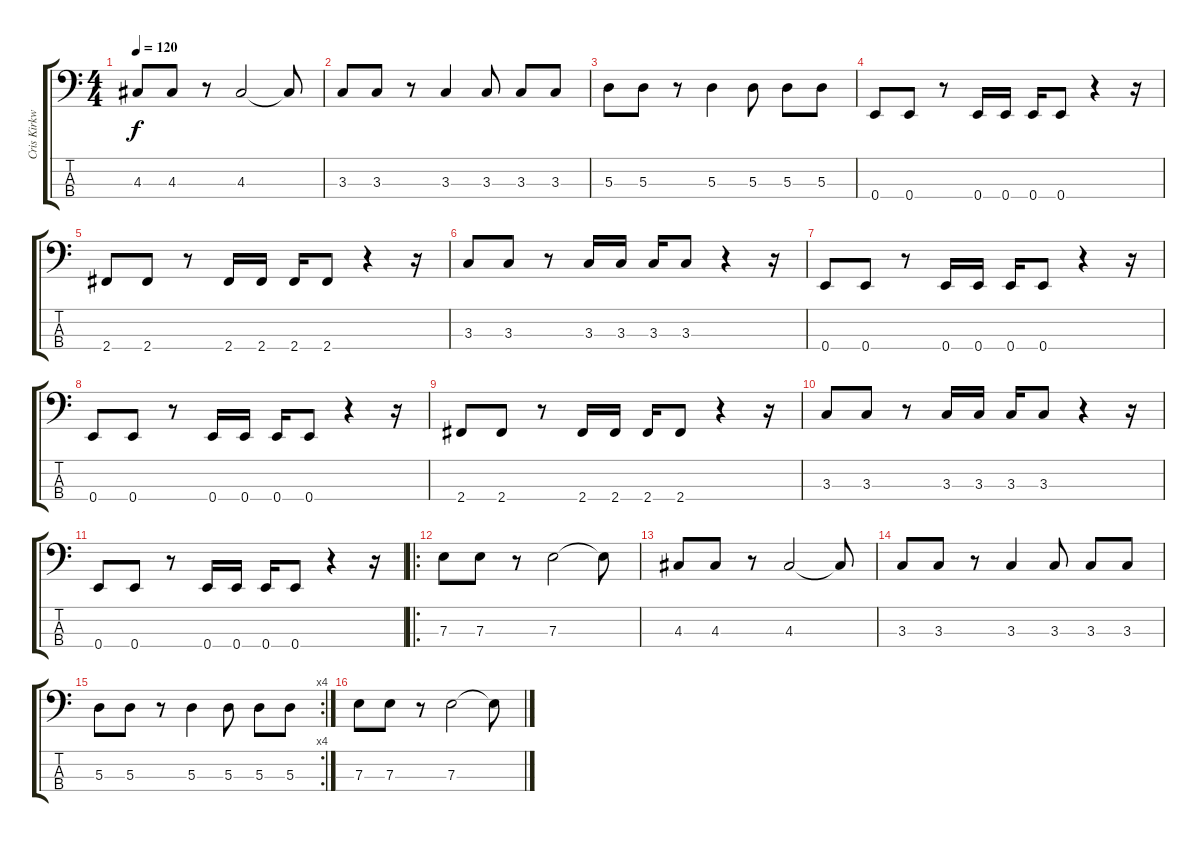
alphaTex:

\track ("Cris Kirkwood" "Cris Kirkw") {instrument electricbasspick}
\staff {score tabs}
\tuning (G2 D2 A1 E1) {hide}
\ts (4 4)
\tempo 120
\clef f4
\ks c
4.3.8{dy f} 4.3.8 r.8 4.3.2 4.3{t}.8 |
3.3.8 3.3.8 r.8 3.3.4 3.3.8 3.3.8 3.3.8 |
5.3.8 5.3.8 r.8 5.3.4 5.3.8 5.3.8 5.3.8 |
0.4.8 0.4.8 r.8 0.4.16 0.4.16 0.4.16 0.4.8 r.4 r.16 |
2.4.8 2.4.8 r.8 2.4.16 2.4.16 2.4.16 2.4.8 r.4 r.16 |
3.3.8 3.3.8 r.8 3.3.16 3.3.16 3.3.16 3.3.8 r.4 r.16 |
0.4.8 0.4.8 r.8 0.4.16 0.4.16 0.4.16 0.4.8 r.4 r.16 |
0.4.8 0.4.8 r.8 0.4.16 0.4.16 0.4.16 0.4.8 r.4 r.16 |
2.4.8 2.4.8 r.8 2.4.16 2.4.16 2.4.16 2.4.8 r.4 r.16 |
3.3.8 3.3.8 r.8 3.3.16 3.3.16 3.3.16 3.3.8 r.4 r.16 |
0.4.8 0.4.8 r.8 0.4.16 0.4.16 0.4.16 0.4.8 r.4 r.16 |
\ro
7.3.8 7.3.8 r.8 7.3.2 7.3{t}.8 |
4.3.8 4.3.8 r.8 4.3.2 4.3{t}.8 |
3.3.8 3.3.8 r.8 3.3.4 3.3.8 3.3.8 3.3.8 |
\rc 4
5.3.8 5.3.8 r.8 5.3.4 5.3.8 5.3.8 5.3.8 |
7.3.8 7.3.8 r.8 7.3.2 7.3{t}.8
